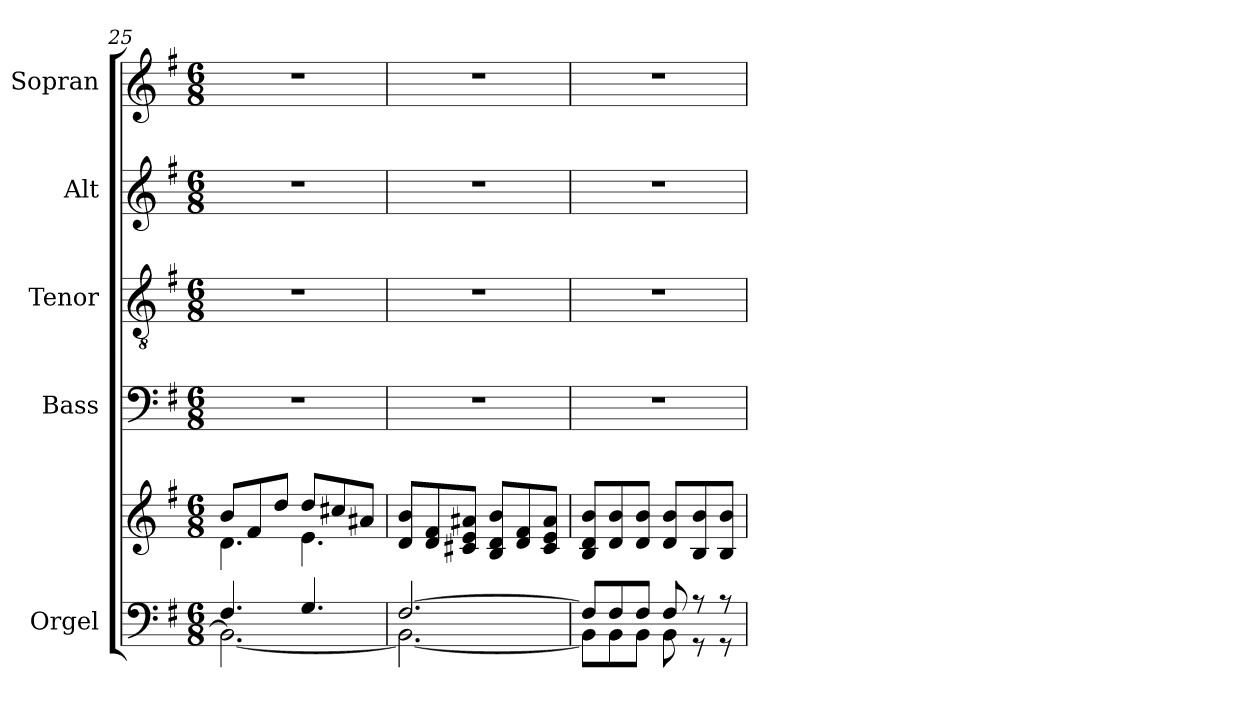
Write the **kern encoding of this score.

**kern	**kern	**kern	**kern	**kern	**kern
*part5	*part5	*part4	*part3	*part2	*part1
*staff6	*staff5	*staff4	*staff3	*staff2	*staff1
*I"Orgel	*	*I"Bass	*I"Tenor	*I"Alt	*I"Sopran
*I'Org.	*	*I'B.	*I'T.	*I'A.	*I'S.
*clefF4	*clefG2	*clefF4	*clefGv2	*clefG2	*clefG2
*k[f#]	*k[f#]	*k[f#]	*k[f#]	*k[f#]	*k[f#]
*G:	*G:	*G:	*G:	*G:	*G:
*M6/8	*M6/8	*M6/8	*M6/8	*M6/8	*M6/8
=25	=25	=25	=25	=25	=25
*^	*^	*	*	*	*
4.F#/	2.BB\_	8b/L	4.d\	2.r	2.r	2.r	2.r
.	.	8f#/	.	.	.	.	.
.	.	8dd/J	.	.	.	.	.
4.G/	.	8dd/L	4.e\	.	.	.	.
.	.	8cc#X/	.	.	.	.	.
.	.	8a#X/J	.	.	.	.	.
*	*	*v	*v	*	*	*	*
=26	=26	=26	=26	=26	=26	=26
[>2.F#/	2.BB\_	8d/ 8b/L	2.r	2.r	2.r	2.r
.	.	8d/ 8f#/	.	.	.	.
.	.	8c#X/ 8e/ 8a#X/J	.	.	.	.
.	.	8B/ 8d/ 8b/L	.	.	.	.
.	.	8d/ 8f#/	.	.	.	.
.	.	8c#/ 8e/ 8a#/J	.	.	.	.
=27	=27	=27	=27	=27	=27	=27
8F#/L]	8BB\L]	8B/ 8d/ 8b/L	2.r	2.r	2.r	2.r
8F#/	8BB\	8d/ 8b/	.	.	.	.
8F#/J	8BB\J	8d/ 8b/J	.	.	.	.
8F#/	8BB\	8d/ 8b/L	.	.	.	.
8r	8r	8B/ 8b/	.	.	.	.
8r	8r	8B/ 8b/J	.	.	.	.
*v	*v	*	*	*	*	*
=	=	=	=	=	=
*-	*-	*-	*-	*-	*-
